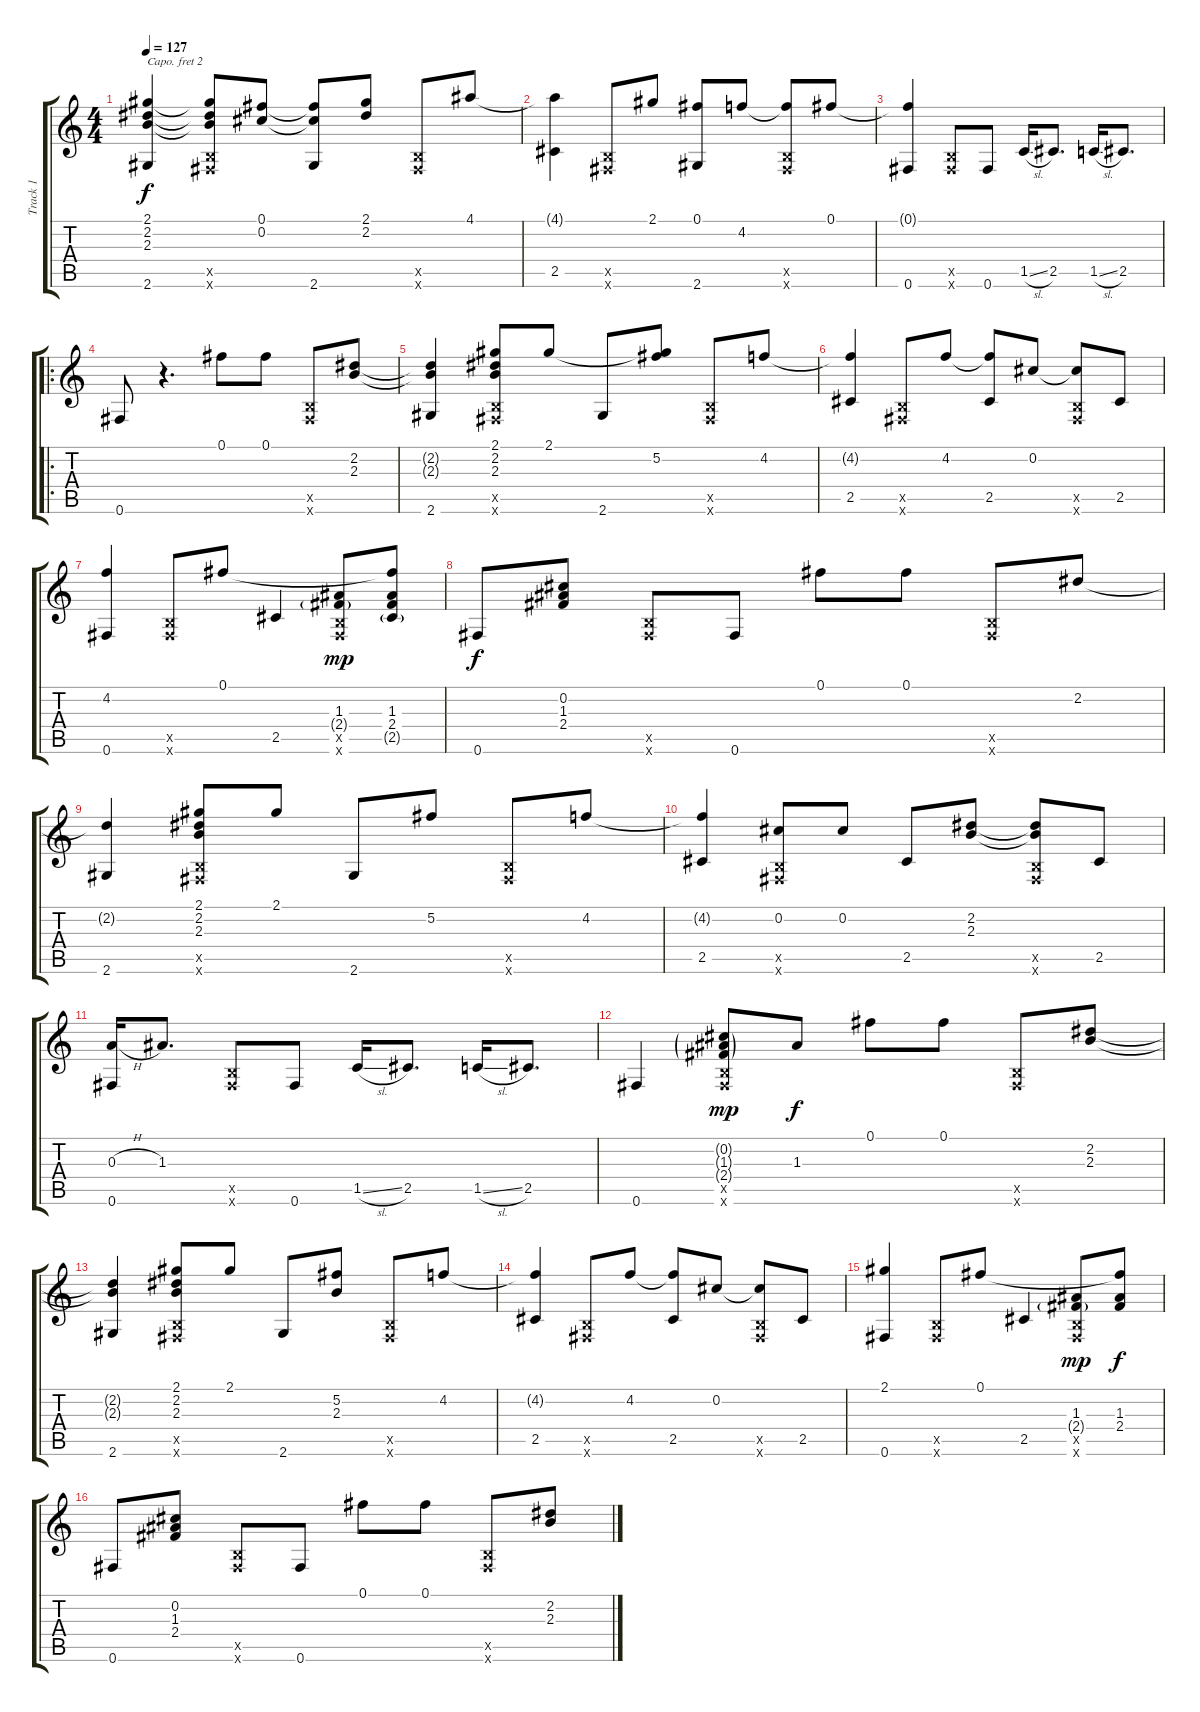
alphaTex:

\track ("Track 1" "Track 1") {instrument acousticguitarsteel}
\staff {score tabs}
\capo 2
\tuning (E4 B3 G3 D3 A2 E2) {hide}
\ts (4 4)
\tempo 127
\clef g2
\ks c
(2.1 2.2 2.3 2.6).4{dy f} (2.1{t} 2.2{t} 2.3{t} 0.5{x} 0.6{x}).8 (0.1 0.2).8 (0.1{t} 0.2{t} 2.6).8 (2.1 2.2).8 (0.5{x} 0.6{x}).8 4.1.8 |
(4.1{t} 2.5).4 (0.5{x} 0.6{x}).8 2.1.8 (0.1 2.6).8 4.2.8 (4.2{t} 0.5{x} 0.6{x}).8 0.1.8 |
(0.1{t} 0.6).4 (0.5{x} 0.6{x}).8 0.6.8 1.5{sl}.16 2.5.8{d} 1.5{sl}.16 2.5.8{d} |
\ro
0.6.8 r.4{d} 0.1.8 0.1.8 (0.5{x} 0.6{x}).8 (2.2 2.3).8 |
(2.2{t} 2.3{t} 2.6).4 (2.1 2.2 2.3 0.5{x} 0.6{x}).8 2.1.8 2.6.8 (2.1{t} 5.2).8 (0.5{x} 0.6{x}).8 4.2.8 |
(4.2{t} 2.5).4 (0.5{x} 0.6{x}).8 4.2.8 (4.2{t} 2.5).8 0.2.8 (0.2{t} 0.5{x} 0.6{x}).8 2.5.8 |
(4.2 0.6).4 (0.5{x} 0.6{x}).8 0.1.8 2.5.4 (1.3 2.4{g} 0.5{x} 0.6{x}).8{dy mp} (0.1{t} 1.3 2.4 2.5{g}).8 |
0.6.8{dy f} (0.2 1.3 2.4).8 (0.5{x} 0.6{x}).8 0.6.8 0.1.8 0.1.8 (0.5{x} 0.6{x}).8 2.2.8 |
(2.2{t} 2.6).4 (2.1 2.2 2.3 0.5{x} 0.6{x}).8 2.1.8 2.6.8 5.2.8 (0.5{x} 0.6{x}).8 4.2.8 |
(4.2{t} 2.5).4 (0.2 0.5{x} 0.6{x}).8 0.2.8 2.5.8 (2.2 2.3).8 (2.2{t} 2.3{t} 0.5{x} 0.6{x}).8 2.5.8 |
(0.3{h} 0.6).16 1.3.8{d} (0.5{x} 0.6{x}).8 0.6.8 1.5{sl}.16 2.5.8{d} 1.5{sl}.16 2.5.8{d} |
0.6.4 (0.2{g} 1.3{g} 2.4{g} 0.5{x} 0.6{x}).8{dy mp} 1.3.8{dy f} 0.1.8 0.1.8 (0.5{x} 0.6{x}).8 (2.2 2.3).8 |
(2.2{t} 2.3{t} 2.6).4 (2.1 2.2 2.3 0.5{x} 0.6{x}).8 2.1.8 2.6.8 (5.2 2.3).8 (0.5{x} 0.6{x}).8 4.2.8 |
(4.2{t} 2.5).4 (0.5{x} 0.6{x}).8 4.2.8 (4.2{t} 2.5).8 0.2.8 (0.2{t} 0.5{x} 0.6{x}).8 2.5.8 |
(2.1 0.6).4 (0.5{x} 0.6{x}).8 0.1.8 2.5.4 (1.3 2.4{g} 0.5{x} 0.6{x}).8{dy mp} (0.1{t} 1.3 2.4).8{dy f} |
0.6.8 (0.2 1.3 2.4).8 (0.5{x} 0.6{x}).8 0.6.8 0.1.8 0.1.8 (0.5{x} 0.6{x}).8 (2.2 2.3).8
